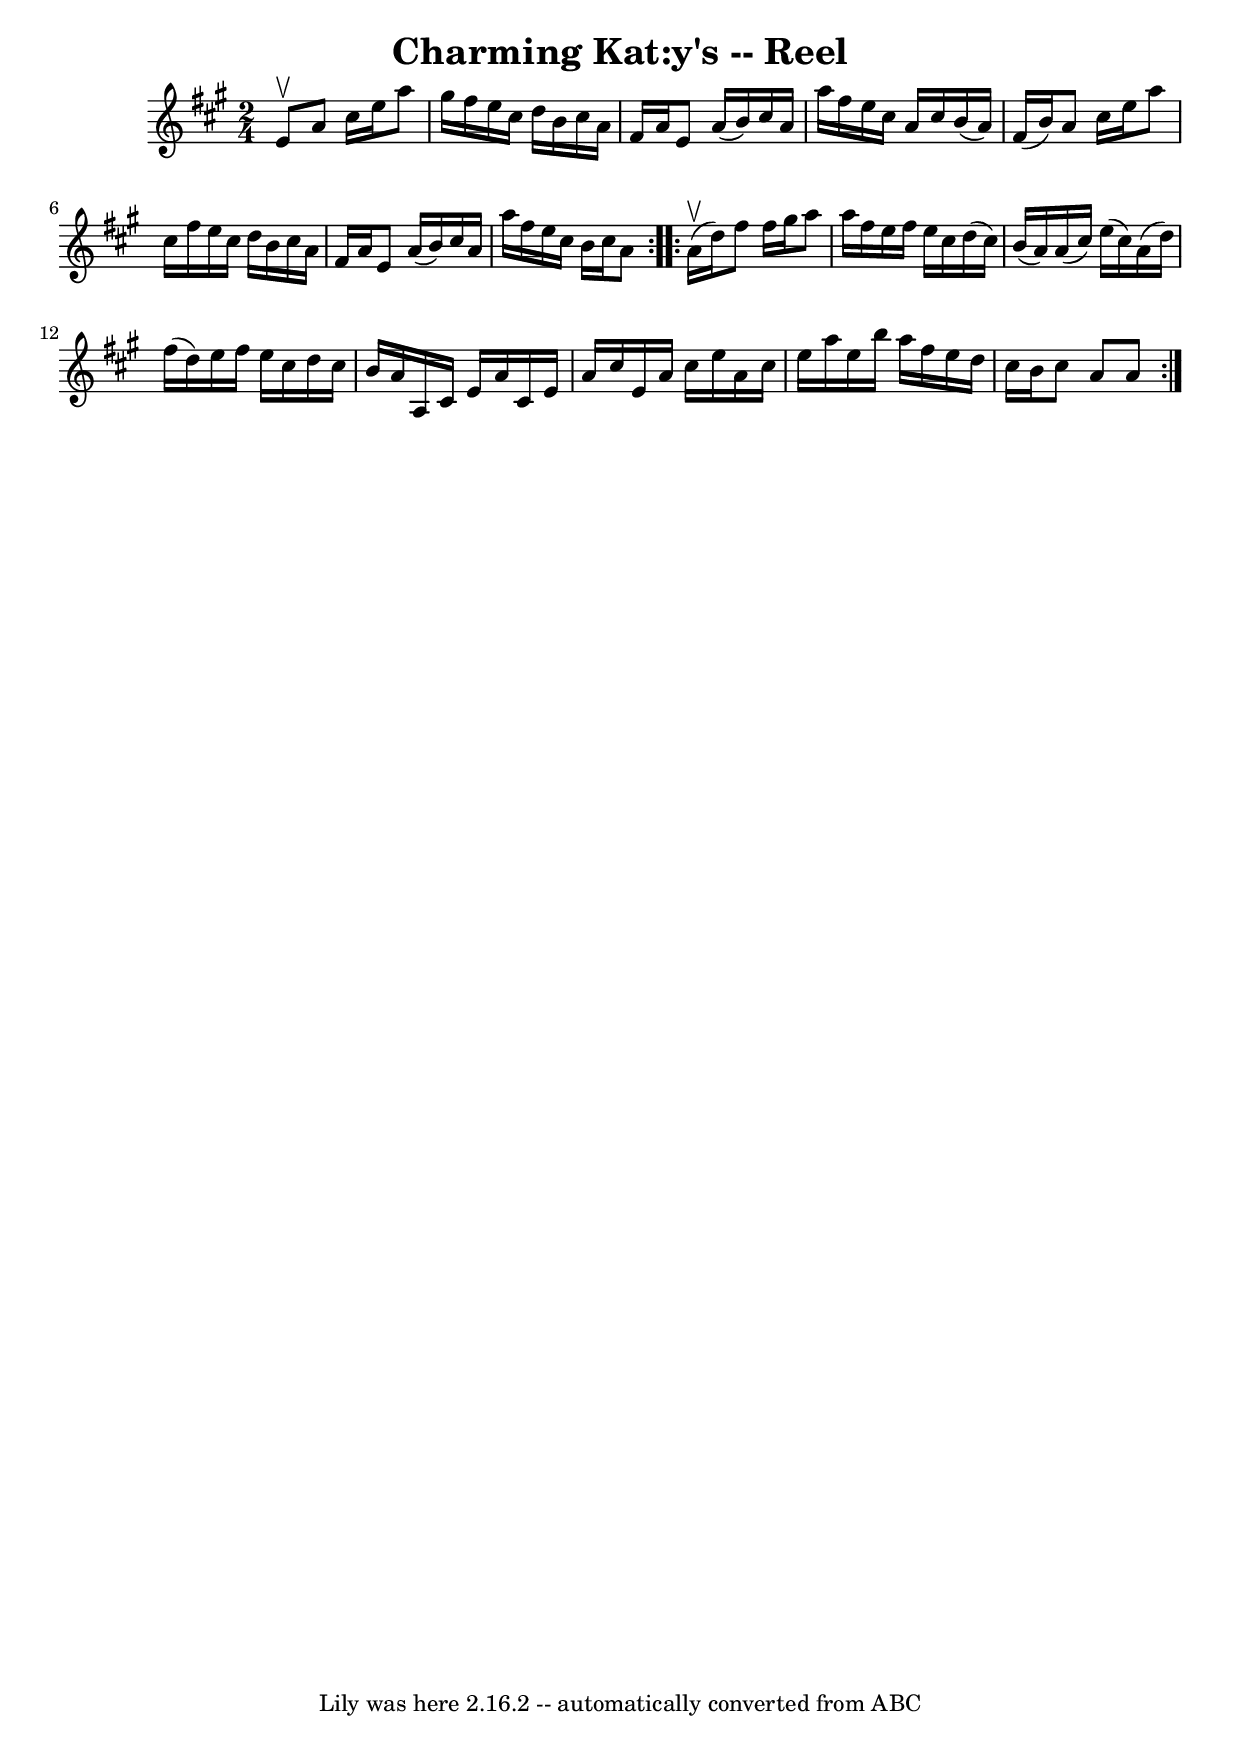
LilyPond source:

\version "2.7.40"
\include "Mammoth.ily"
\header {
	book = "Ryan's Mammoth Collection"
	crossRefNumber = "1"
	footnotes = ""
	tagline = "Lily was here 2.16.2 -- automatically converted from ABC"
	title = "Charming Kat:y's -- Reel"
}
voicedefault =  {
\set Score.defaultBarType = "empty"

\repeat volta 2 {
\time 2/4 \key a \major e'8^\upbow |
 a'8 cis''16 e''16    
a''8 gis''16 fis''16    |
 e''16 cis''16 d''16 b'16    
cis''16 a'16 fis'16 a'16    |
 e'8 a'16 (b'16)   
cis''16 a'16 a''16 fis''16    |
 e''16 cis''16 a'16    
cis''16 b'16 (a'16) fis'16 (b'16)   |
 a'8    
cis''16 e''16 a''8 cis''16 fis''16    |
 e''16 cis''16   
 d''16 b'16 cis''16 a'16 fis'16 a'16    |
 e'8 a'16 (
 b'16) cis''16 a'16 a''16 fis''16    |
 e''16 cis''16 
 b'16 cis''16 a'8    } \repeat volta 2 { a'16^\upbow(d''16) 
|
 fis''8 fis''16 gis''16 a''8 a''16 fis''16    
|
 e''16 fis''16 e''16 cis''16 d''16 (cis''16) b'16 
(a'16)   |
 a'16 (cis''16) e''16 (cis''16) a'16 (
 d''16) fis''16 (d''16)   |
 e''16 fis''16 e''16    
cis''16 d''16 cis''16 b'16 a'16    |
 a16 cis'16    
e'16 a'16 cis'16 e'16 a'16 cis''16    |
 e'16 a'16    
cis''16 e''16 a'16 cis''16 e''16 a''16    |
 e''16    
b''16 a''16 fis''16 e''16 d''16 cis''16 b'16    |
   
cis''8 a'8 a'8    }   
}

\score{
    <<

	\context Staff="default"
	{
	    \voicedefault 
	}

    >>
	\layout {
	}
	\midi {}
}
